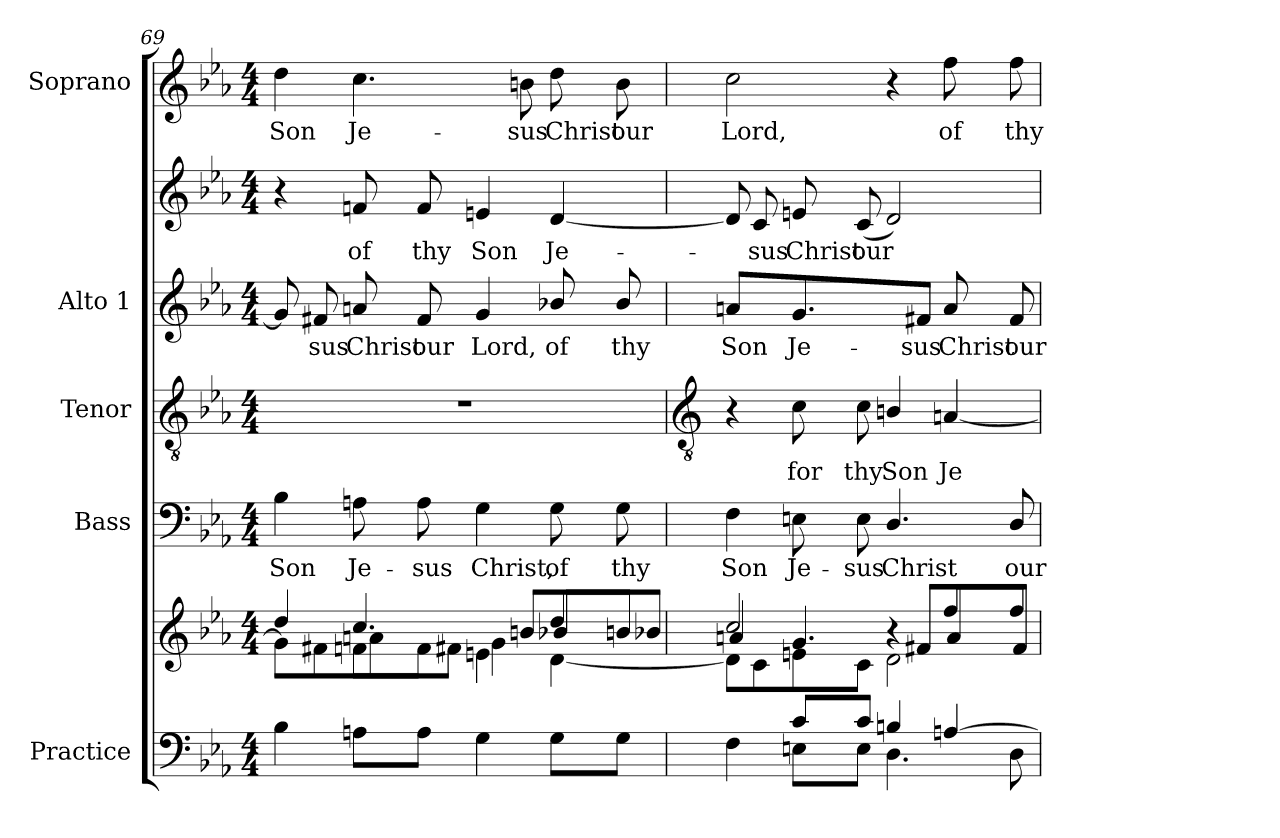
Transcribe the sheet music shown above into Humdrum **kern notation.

**kern	**kern	**kern	**text	**kern	**text	**kern	**text	**kern	**text	**kern	**text
*part5	*part5	*part4	*part4	*part3	*part3	*part2	*part2	*part2	*part2	*part1	*part1
*staff7	*staff6	*staff5	*staff5	*staff4	*staff4	*staff3	*staff3	*staff2	*staff2	*staff1	*staff1
*I"Practice	*	*I"Bass	*	*I"Tenor	*	*I"Alto 1	*	*	*	*I"Soprano	*
*	*	*I'B	*	*I'T	*	*I'A	*	*	*	*I'S	*
*clefF4	*clefG2	*clefF4	*	*clefGv2	*	*clefG2	*	*clefG2	*	*clefG2	*
*k[b-e-a-]	*k[b-e-a-]	*k[b-e-a-]	*	*k[b-e-a-]	*	*k[b-e-a-]	*	*k[b-e-a-]	*	*k[b-e-a-]	*
*E-:	*E-:	*E-:	*	*E-:	*	*E-:	*	*E-:	*	*E-:	*
*M4/4	*M4/4	*M4/4	*	*M4/4	*	*M4/4	*	*M4/4	*	*M4/4	*
=69	=69	=69	=69	=69	=69	=69	=69	=69	=69	=69	=69
*^	*^	*	*	*	*	*	*	*	*	*	*
*	*	*	*^	*	*	*	*	*	*	*	*	*	*
!	!	!	!	!	!	!LO:LY:b	!	!	!	!	!	!	!	!LO:LY:b
1ryy	4B-	4dd/	4ryy	8g\L]	4B-	Son	1r	.	8g]	.	4r	.	4dd	Son
!	!	!	!	!	!	!	!	!	!	!LO:LY:b	!	!	!	!
.	.	.	.	8f#X\	.	.	.	.	8f#X	sus	.	.	.	.
!	!	!	!	!	!	!LO:LY:b	!	!	!	!LO:LY:b	!	!LO:LY:b	!	!LO:LY:b
.	8AnL	4.cc/	8fn\L	8an\	8An	Je-	.	.	8an	Christ	8fn	of	4.cc	Je-
!	!	!	!	!	!	!LO:LY:b	!	!	!	!LO:LY:b	!	!LO:LY:b	!	!
.	8AJ	.	8f\J	8f#\J	8A	-sus	.	.	8f#	our	8f	thy	.	.
!	!	!	!	!	!	!LO:LY:b	!	!	!	!LO:LY:b	!	!LO:LY:b	!	!
.	4G	.	4en\	4g\	4G	Christ,	.	.	4g	Lord,	4en	Son	.	.
!	!	!	!	!	!	!	!	!	!	!	!	!	!	!LO:LY:b
.	.	8bn/L	.	.	.	.	.	.	.	.	.	.	8bn	-sus
!	!	!	!	!	!	!LO:LY:b	!	!	!	!LO:LY:b	!	!LO:LY:b	!	!LO:LY:b
.	8GL	8dd/	[4d\	8b-X/L	8G	of	.	.	8b-X/	of	[4d	Je-	8dd	Christ
!	!	!	!	!	!	!LO:LY:b	!	!	!	!LO:LY:b	!	!	!	!LO:LY:b
.	8GJ	8b/J	.	8b-/J	8G	thy	.	.	8b-/	thy	.	.	8b	our
!!LO:LB:g=z
=70	=70	=70	=70	=70	=70	=70	=70	=70	=70	=70	=70	=70	=70	=70
*	*	*	*	*	*	*	*clefGv2	*	*	*	*	*	*	*
!	!	!	!	!	!	!LO:LY:b	!	!	!	!LO:LY:b	!	!	!	!LO:LY:b
4ryy	4F	2cc/	8d\L]	4an	4F	Son	4r	.	4an	Son	8d]	.	2cc	Lord,
!	!	!	!	!	!	!	!	!	!	!	!	!LO:LY:b	!	!
.	.	.	8c\	.	.	.	.	.	.	.	8c	sus	.	.
!	!	!	!	!	!	!LO:LY:b	!	!LO:LY:b	!	!LO:LY:b	!	!LO:LY:b	!	!
8cL	8EnL	.	8en\	4.g	8En	Je-	8c	for	4.g	Je-	8en	Christ	.	.
!	!	!	!	!	!	!LO:LY:b	!	!LO:LY:b	!	!	!	!LO:LY:b	!	!
8cJ	8EJ	.	8c\J	.	8E	-sus	8c	thy	.	.	(<8cL	our	.	.
!	!	!	!	!	!	!LO:LY:b	!	!LO:LY:b	!	!	!	!	!	!
4Bn/	4.D\	4r	2d\	.	4.D/	Christ	4Bn/	Son	.	.	2d)	.	4r	.
!	!	!	!	!	!	!	!	!	!	!LO:LY:b	!	!	!	!
.	.	.	.	8f#XL	.	.	.	.	8f#XJ	-sus	.	.	.	.
!	!	!	!	!	!	!	!	!LO:LY:b	!	!LO:LY:b	!	!	!	!LO:LY:b
[4An/	.	8ff/L	.	8a	.	.	[4An	Je-	8a	Christ	.	.	8ff	of
!	!	!	!	!	!	!LO:LY:b	!	!	!	!LO:LY:b	!	!	!	!LO:LY:b
.	8D\	8ff/J	.	8f#J	8D/	our	.	.	8f#	our	.	.	8ff	thy
*v	*v	*	*	*	*	*	*	*	*	*	*	*	*	*
*	*v	*v	*v	*	*	*	*	*	*	*	*	*	*
=	=	=	=	=	=	=	=	=	=	=	=
*-	*-	*-	*-	*-	*-	*-	*-	*-	*-	*-	*-
